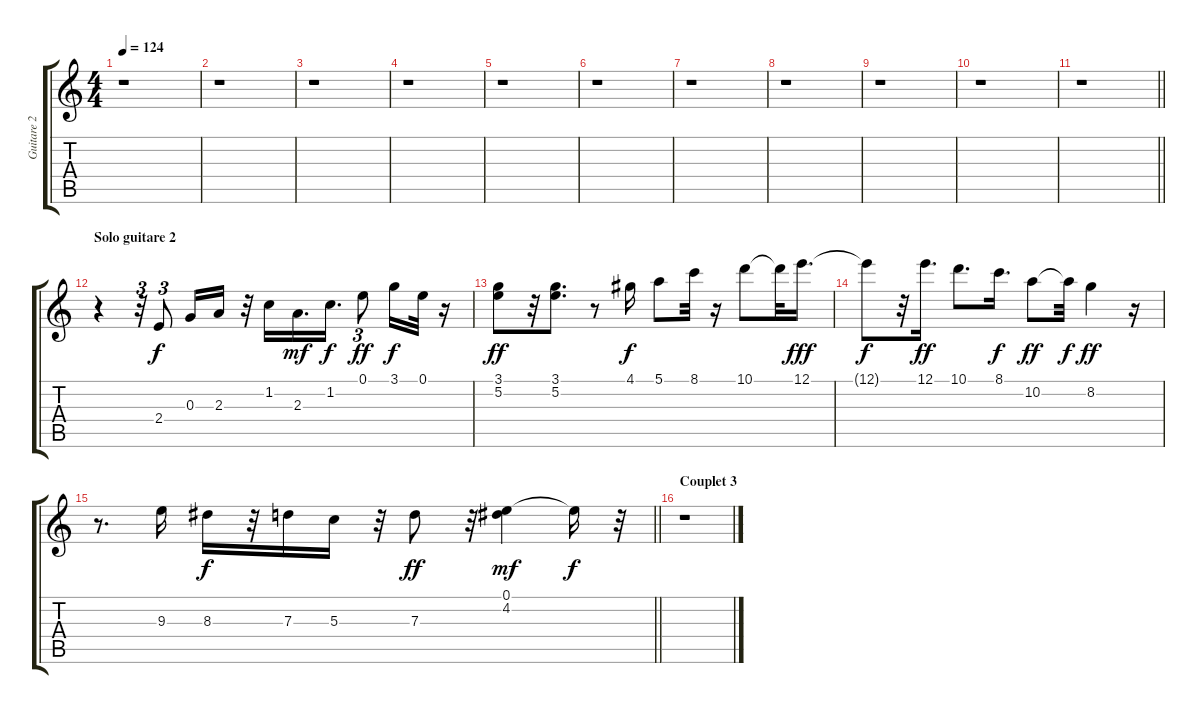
\track ("Guitare 2" "Guitare 2") {instrument acousticguitarsteel}
\staff {score tabs}
\tuning (E4 B3 G3 D3 A2 E2) {hide}
\ts (4 4)
\tempo 124
\clef g2
\ks c
r.1{dy f} |
r.1 |
r.1 |
r.1 |
r.1 |
r.1 |
r.1 |
r.1 |
r.1 |
r.1 |
\barLineRight lightlight
r.1 |
\section ("" "Solo guitare 2")
r.4 r.32{tu (3 2)} 2.4.8{tu (3 2)} 0.3.16 2.3.16 r.32 1.2.16 2.3.16{d dy mf} 1.2.16{d dy f} 0.1.8{tu (3 2) dy ff} 3.1.16{dy f} 0.1.32 r.16 |
(3.1 5.2).8{dy ff} r.32 (3.1 5.2).8{d} r.8 4.1.16{dy f} 5.1.8 8.1.32 r.16 10.1.8 10.1{t}.32 12.1.16{d dy fff} |
12.1{t}.8{dy f} r.32 12.1.16{d dy ff} 10.1.8{d} 8.1.16{d dy f} 10.2.8{dy ff} 10.2{t}.32{dy f} 8.2.4{dy ff} r.16 |
\barLineRight lightlight
r.8{d} 9.3.16 8.3.16{dy f} r.32 7.3.16 5.3.16 r.32 7.3.8{dy ff} r.32 (0.1 4.2).4{dy mf} 0.1{t}.16{dy f} r.32 |
\section ("" "Couplet 3")
r.1
